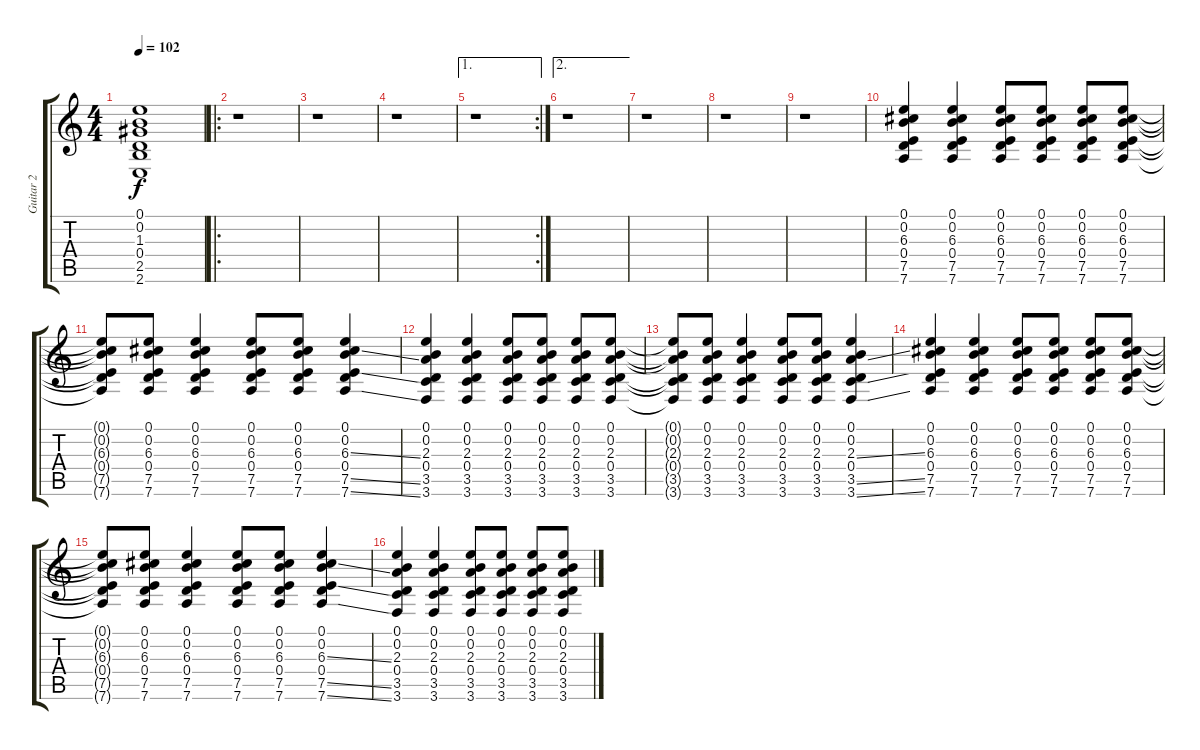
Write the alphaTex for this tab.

\track ("Guitar 2" "Guitar 2") {instrument electricguitarclean}
\staff {score tabs}
\tuning (E4 B3 G3 D3 A2 D2) {hide}
\ts (4 4)
\tempo 102
\clef g2
\ks c
(0.1{t} 0.2{t} 1.3{t} 0.4{t} 2.5{t} 2.6{t}).1{dy f} |
\ro
r.1 |
r.1 |
r.1 |
\ae 1
\rc 2
r.1 |
\ae 2
r.1 |
r.1 |
r.1 |
r.1 |
(0.1 0.2 6.3 0.4 7.5 7.6).4 (0.1 0.2 6.3 0.4 7.5 7.6).4 (0.1 0.2 6.3 0.4 7.5 7.6).8 (0.1 0.2 6.3 0.4 7.5 7.6).8 (0.1 0.2 6.3 0.4 7.5 7.6).8 (0.1 0.2 6.3 0.4 7.5 7.6).8 |
(0.1{t} 0.2{t} 6.3{t} 0.4{t} 7.5{t} 7.6{t}).8 (0.1 0.2 6.3 0.4 7.5 7.6).8 (0.1 0.2 6.3 0.4 7.5 7.6).4 (0.1 0.2 6.3 0.4 7.5 7.6).8 (0.1 0.2 6.3 0.4 7.5 7.6).8 (0.1 0.2 6.3{ss} 0.4 7.5{ss} 7.6{ss}).4 |
(0.1 0.2 2.3 0.4 3.5 3.6).4 (0.1 0.2 2.3 0.4 3.5 3.6).4 (0.1 0.2 2.3 0.4 3.5 3.6).8 (0.1 0.2 2.3 0.4 3.5 3.6).8 (0.1 0.2 2.3 0.4 3.5 3.6).8 (0.1 0.2 2.3 0.4 3.5 3.6).8 |
(0.1{t} 0.2{t} 2.3{t} 0.4{t} 3.5{t} 3.6{t}).8 (0.1 0.2 2.3 0.4 3.5 3.6).8 (0.1 0.2 2.3 0.4 3.5 3.6).4 (0.1 0.2 2.3 0.4 3.5 3.6).8 (0.1 0.2 2.3 0.4 3.5 3.6).8 (0.1 0.2 2.3{ss} 0.4 3.5{ss} 3.6{ss}).4 |
(0.1 0.2 6.3 0.4 7.5 7.6).4 (0.1 0.2 6.3 0.4 7.5 7.6).4 (0.1 0.2 6.3 0.4 7.5 7.6).8 (0.1 0.2 6.3 0.4 7.5 7.6).8 (0.1 0.2 6.3 0.4 7.5 7.6).8 (0.1 0.2 6.3 0.4 7.5 7.6).8 |
(0.1{t} 0.2{t} 6.3{t} 0.4{t} 7.5{t} 7.6{t}).8 (0.1 0.2 6.3 0.4 7.5 7.6).8 (0.1 0.2 6.3 0.4 7.5 7.6).4 (0.1 0.2 6.3 0.4 7.5 7.6).8 (0.1 0.2 6.3 0.4 7.5 7.6).8 (0.1 0.2 6.3{ss} 0.4 7.5{ss} 7.6{ss}).4 |
(0.1 0.2 2.3 0.4 3.5 3.6).4 (0.1 0.2 2.3 0.4 3.5 3.6).4 (0.1 0.2 2.3 0.4 3.5 3.6).8 (0.1 0.2 2.3 0.4 3.5 3.6).8 (0.1 0.2 2.3 0.4 3.5 3.6).8 (0.1 0.2 2.3 0.4 3.5 3.6).8
